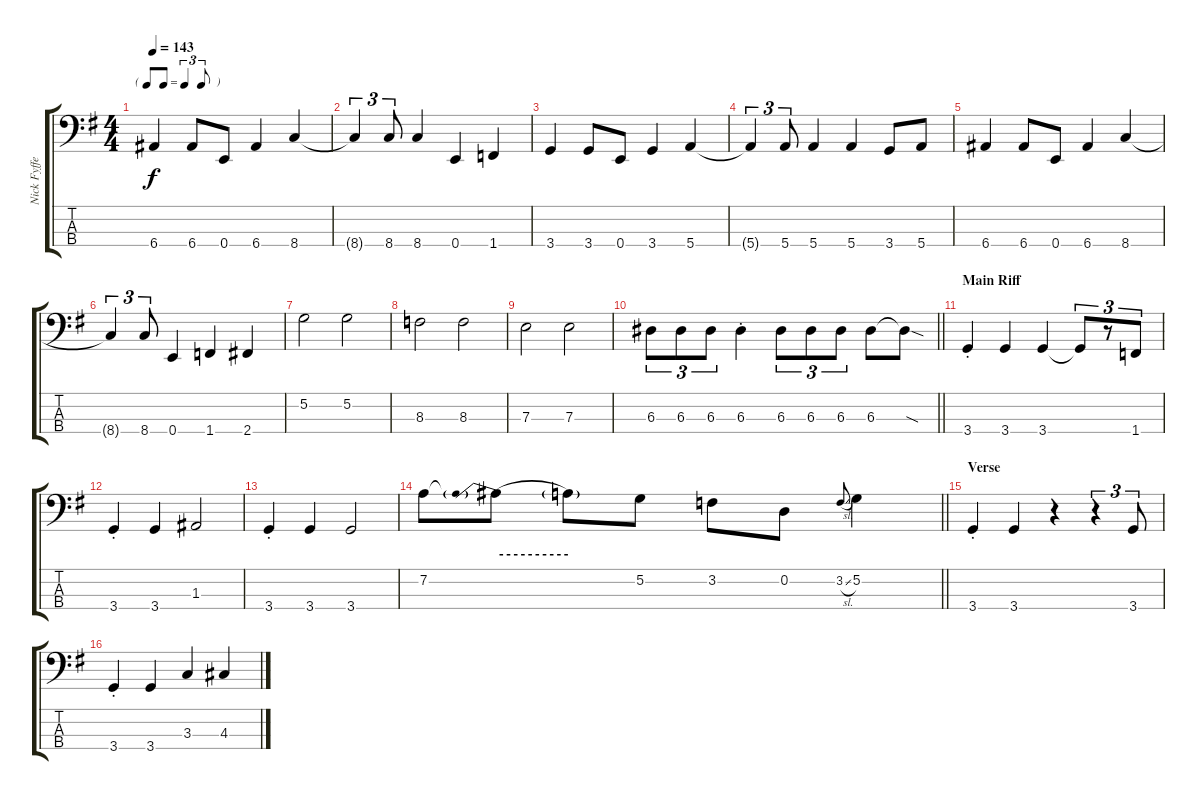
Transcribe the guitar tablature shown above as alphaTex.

\track ("Nick Fyffe" "Nick Fyffe") {instrument electricbassfinger}
\staff {score tabs}
\tuning (G2 D2 A1 E1) {hide}
\ts (4 4)
\tf triplet8th
\tempo 143
\clef f4
\ks g
6.4.4{dy f} 6.4.8 0.4.8 6.4.4 8.4.4 |
8.4{t}.4{tu (3 2)} 8.4.8{tu (3 2)} 8.4.4 0.4.4 1.4.4 |
3.4.4 3.4.8 0.4.8 3.4.4 5.4.4 |
5.4{t}.4{tu (3 2)} 5.4.8{tu (3 2)} 5.4.4 5.4.4 3.4.8 5.4.8 |
6.4.4 6.4.8 0.4.8 6.4.4 8.4.4 |
8.4{t}.4{tu (3 2)} 8.4.8{tu (3 2)} 0.4.4 1.4.4 2.4.4 |
5.2.2 5.2.2 |
8.3.2 8.3.2 |
7.3.2 7.3.2 |
\barLineRight lightlight
6.3.8{tu (3 2)} 6.3.8{tu (3 2)} 6.3.8{tu (3 2)} 6.3{st}.4 6.3.8{tu (3 2)} 6.3.8{tu (3 2)} 6.3.8{tu (3 2)} 6.3.8 6.3{sod t}.8 |
\section ("" "Main Riff")
3.4{st}.4 3.4.4 3.4.4 3.4{t}.8{tu (3 2)} r.8{tu (3 2)} 1.4.8{tu (3 2)} |
3.4{st}.4 3.4.4 1.3.2 |
3.4{st}.4 3.4.4 3.4.2 |
\barLineRight lightlight
7.2.8 7.2{be (prebend 0 2 60 2) t}.8 7.2{be (hold 0 0 60 0) t}.8 5.2.8 3.2.8 0.2.8 3.2{sl}.8{gr onbeat} 5.2.4 |
\section ("" "Verse")
3.4{st}.4 3.4.4 r.4 r.4{tu (3 2)} 3.4.8{tu (3 2)} |
3.4{st}.4 3.4.4 3.3.4 4.3.4
